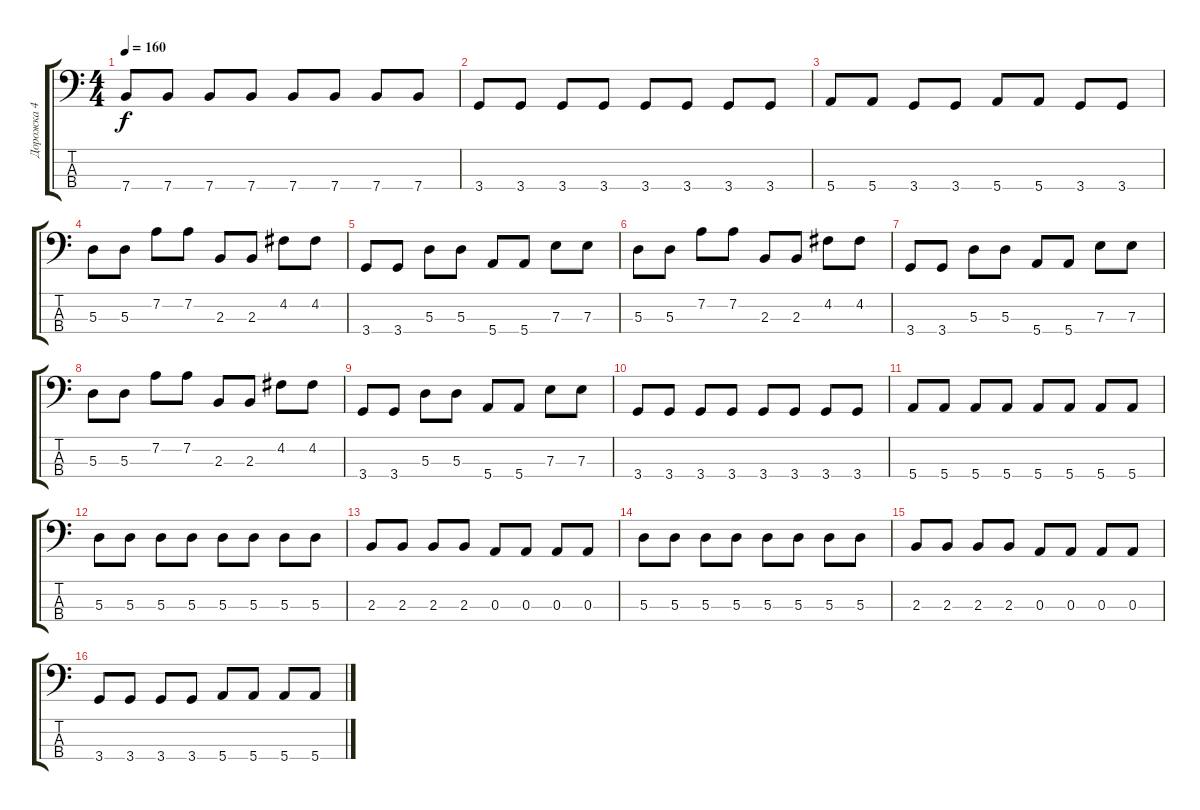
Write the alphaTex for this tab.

\track ("Дорожка 4" "Дорожка 4") {instrument electricbassfinger}
\staff {score tabs}
\tuning (G2 D2 A1 E1) {hide}
\ts (4 4)
\tempo 160
\clef f4
\ks c
7.4.8{dy f} 7.4.8 7.4.8 7.4.8 7.4.8 7.4.8 7.4.8 7.4.8 |
3.4.8 3.4.8 3.4.8 3.4.8 3.4.8 3.4.8 3.4.8 3.4.8 |
5.4.8 5.4.8 3.4.8 3.4.8 5.4.8 5.4.8 3.4.8 3.4.8 |
5.3.8 5.3.8 7.2.8 7.2.8 2.3.8 2.3.8 4.2.8 4.2.8 |
3.4.8 3.4.8 5.3.8 5.3.8 5.4.8 5.4.8 7.3.8 7.3.8 |
5.3.8 5.3.8 7.2.8 7.2.8 2.3.8 2.3.8 4.2.8 4.2.8 |
3.4.8 3.4.8 5.3.8 5.3.8 5.4.8 5.4.8 7.3.8 7.3.8 |
5.3.8 5.3.8 7.2.8 7.2.8 2.3.8 2.3.8 4.2.8 4.2.8 |
3.4.8 3.4.8 5.3.8 5.3.8 5.4.8 5.4.8 7.3.8 7.3.8 |
3.4.8 3.4.8 3.4.8 3.4.8 3.4.8 3.4.8 3.4.8 3.4.8 |
5.4.8 5.4.8 5.4.8 5.4.8 5.4.8 5.4.8 5.4.8 5.4.8 |
5.3.8 5.3.8 5.3.8 5.3.8 5.3.8 5.3.8 5.3.8 5.3.8 |
2.3.8 2.3.8 2.3.8 2.3.8 0.3.8 0.3.8 0.3.8 0.3.8 |
5.3.8 5.3.8 5.3.8 5.3.8 5.3.8 5.3.8 5.3.8 5.3.8 |
2.3.8 2.3.8 2.3.8 2.3.8 0.3.8 0.3.8 0.3.8 0.3.8 |
3.4.8 3.4.8 3.4.8 3.4.8 5.4.8 5.4.8 5.4.8 5.4.8
